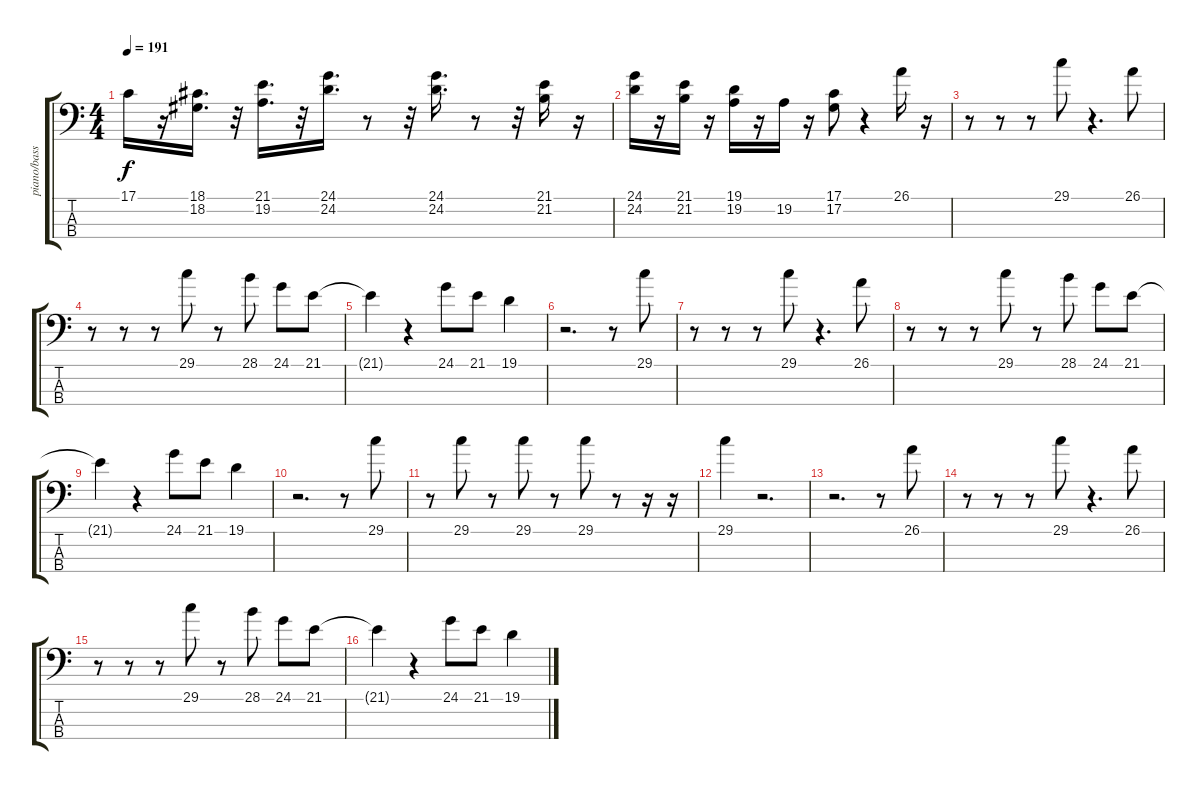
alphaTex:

\track ("piano/bass          " "piano/bass") {instrument percussiveorgan}
\staff {score tabs}
\tuning (G2 D2 A1 E1) {hide}
\ts (4 4)
\tempo 191
\clef f4
\ks c
17.1.16{dy f} r.16 (18.1 18.2).16{d} r.32 (21.1 19.2).16{d} r.32 (24.1 24.2).16{d} r.8 r.32 (24.1 24.2).16{d} r.8 r.32 (21.1 21.2).16 r.16 |
(24.1 24.2).16 r.16 (21.1 21.2).16 r.16 (19.1 19.2).16 r.16 19.2.16 r.16 (17.1 17.2).8 r.4 26.1.16 r.16 |
r.8 r.8 r.8 29.1.8 r.4{d} 26.1.8 |
r.8 r.8 r.8 29.1.8 r.8 28.1.8 24.1.8 21.1.8 |
21.1{t}.4 r.4 24.1.8 21.1.8 19.1.4 |
r.2{d} r.8 29.1.8 |
r.8 r.8 r.8 29.1.8 r.4{d} 26.1.8 |
r.8 r.8 r.8 29.1.8 r.8 28.1.8 24.1.8 21.1.8 |
21.1{t}.4 r.4 24.1.8 21.1.8 19.1.4 |
r.2{d} r.8 29.1.8 |
r.8 29.1.8 r.8 29.1.8 r.8 29.1.8 r.8 r.16 r.16 |
29.1.4 r.2{d} |
r.2{d} r.8 26.1.8 |
r.8 r.8 r.8 29.1.8 r.4{d} 26.1.8 |
r.8 r.8 r.8 29.1.8 r.8 28.1.8 24.1.8 21.1.8 |
21.1{t}.4 r.4 24.1.8 21.1.8 19.1.4
